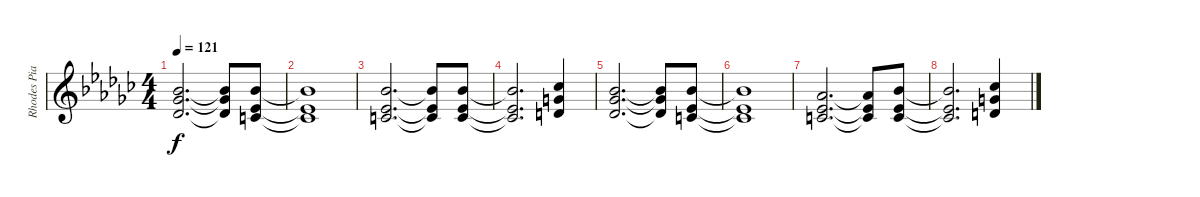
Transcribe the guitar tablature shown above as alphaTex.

\track ("Rhodes Piano (RH)" "Rhodes Pia") {instrument electricpiano1}
\staff {score}
\tuning (E5 B4 G4 D4 A3 E3 B2) {hide}
\ts (4 4)
\tempo 121
\clef g2
\ks ebminor
(3.3 4.4 4.5).2{d dy f volume 3} (3.3{t} 4.4{t} 4.5{t}).8 (3.3 1.4 3.5).8 |
(3.3{t} 1.4{t} 3.5{t}).1 |
(3.3 1.4 3.5).2{d} (3.3{t} 1.4{t} 3.5{t}).8 (3.3 1.4 3.5).8 |
(3.3{t} 1.4{t} 3.5{t}).2{d} (4.3 5.4 5.5).4 |
(3.3 4.4 4.5).2{d volume 0} (3.3{t} 4.4{t} 4.5{t}).8 (3.3 1.4 3.5).8 |
(3.3{t} 1.4{t} 3.5{t}).1 |
(1.3 1.4 3.5).2{d} (1.3{t} 1.4{t} 3.5{t}).8 (3.3 1.4 3.5).8 |
(3.3{t} 1.4{t} 3.5{t}).2{d} (4.3 5.4 5.5).4
